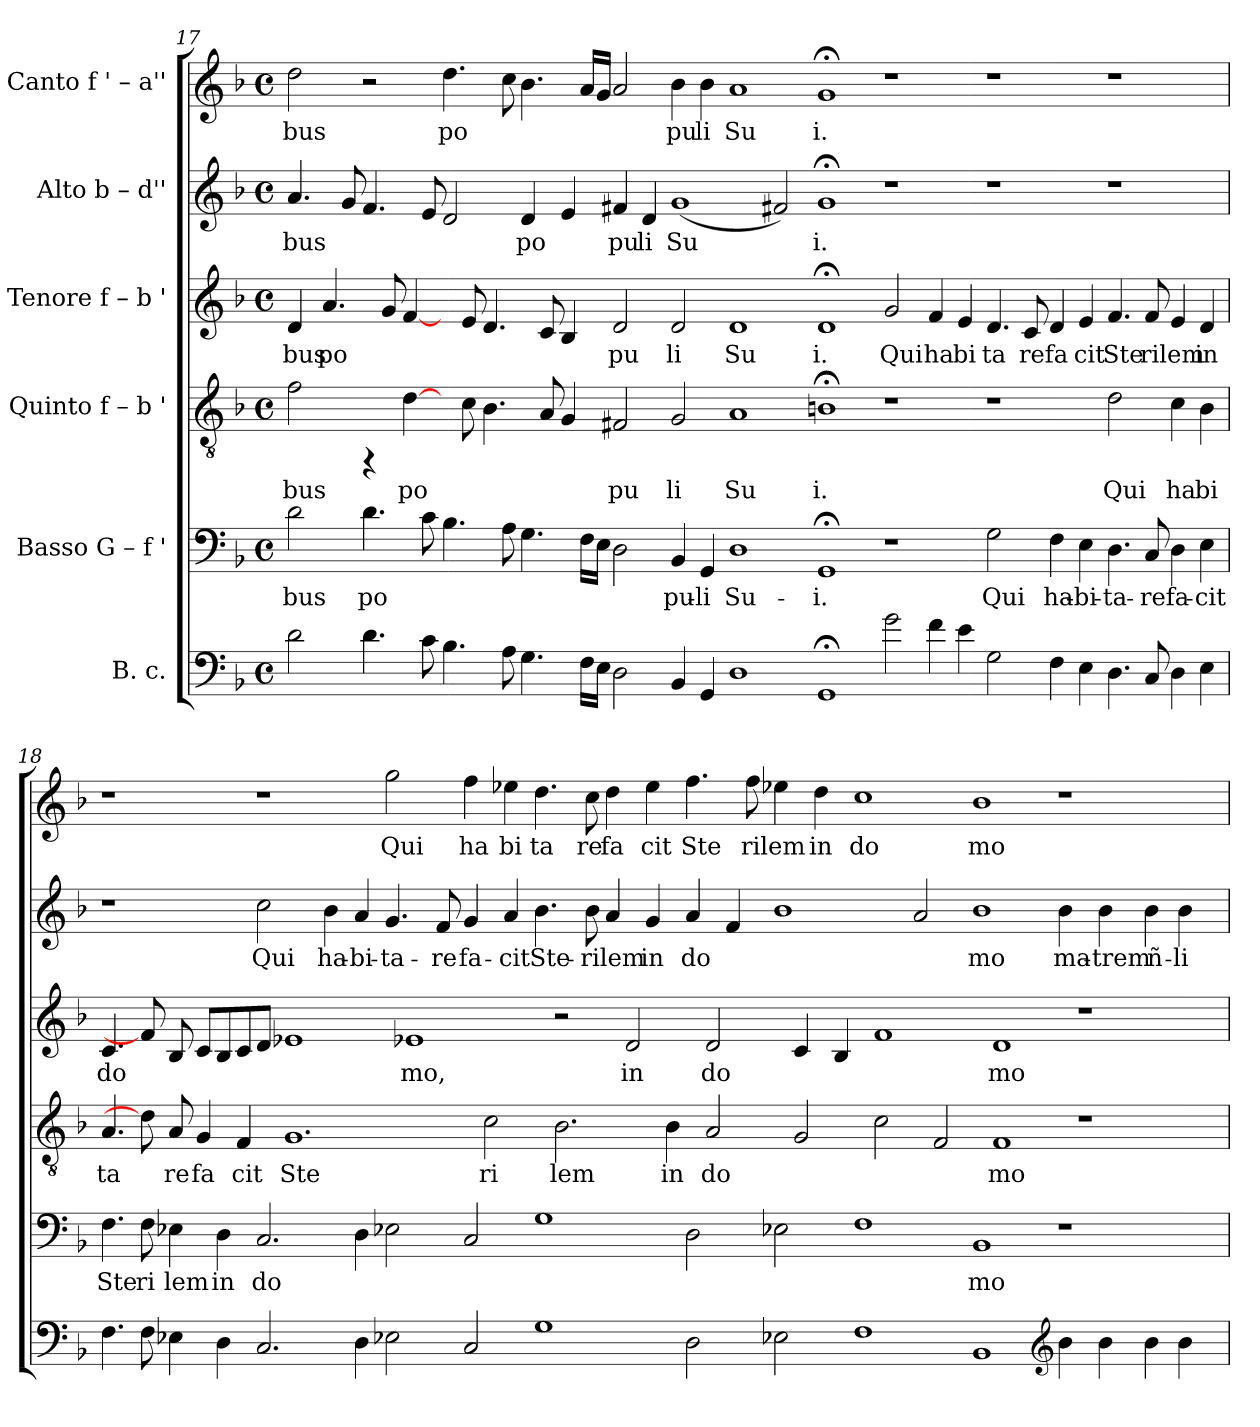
**kern	**kern	**text	**kern	**text	**kern	**text	**kern	**text	**kern	**text
*part6	*part5	*part5	*part4	*part4	*part3	*part3	*part2	*part2	*part1	*part1
*staff6	*staff5	*staff5	*staff4	*staff4	*staff3	*staff3	*staff2	*staff2	*staff1	*staff1
*I"B. c.	*I"Basso  G – f '	*	*I"Quinto  f – b '	*	*I"Tenore  f – b '	*	*I"Alto  b – d''	*	*I"Canto  f ' – a''	*
!!LO:PB:g=z
*clefF4	*clefF4	*	*clefGv2	*	*clefG2	*	*clefG2	*	*clefG2	*
*k[b-]	*k[b-]	*	*k[b-]	*	*k[b-]	*	*k[b-]	*	*k[b-]	*
*F:	*F:	*	*F:	*	*F:	*	*F:	*	*F:	*
*M4/4	*M4/4	*	*M4/4	*	*M4/4	*	*M4/4	*	*M4/4	*
*met(c)	*met(c)	*	*met(c)	*	*met(c)	*	*met(c)	*	*met(c)	*
=17	=17	=17	=17	=17	=17	=17	=17	=17	=17	=17
!	!	!LO:LY:b:cj	!	!LO:LY:b:cj	!	!LO:LY:b:cj	!	!LO:LY:b:cj	!	!LO:LY:b:cj
2d\	2d\	bus	2f\	bus	4d/	bus	4.a/	bus	2dd\	bus
!	!	!	!	!	!	!LO:LY:b:cj	!	!	!	!
.	.	.	.	.	4.a/	po	.	.	.	.
!	!	!	!	!	!	!	!	!LO:LY:b:cj	!	!
.	.	.	.	.	.	.	8g/	.	.	.
!	!	!LO:LY:b:cj	!	!	!	!	!	!LO:LY:b:cj	!	!
4.d\	4.d\	po-	4rFF	.	.	.	4.f/	.	2r	.
!	!	!	!	!	!	!LO:LY:b:cj	!	!	!	!
.	.	.	.	.	8g/	.	.	.	.	.
!	!	!	!	!LO:LY:b:cj	!	!LO:LY:b:cj	!	!	!	!
.	.	.	[4d\	po	[4f/	.	.	.	.	.
!	!	!LO:LY:b:cj	!	!	!	!	!	!LO:LY:b:cj	!	!
8c\	8c\	--	.	.	.	.	8e/	.	.	.
!	!	!LO:LY:b:cj	!	!	!	!	!	!LO:LY:b:cj	!	!LO:LY:b:cj
4.B-\	4.B-\	--	8ryy	.	8ryy	.	2d/	.	4.dd\	po
!	!	!	!	!LO:LY:b:cj	!	!LO:LY:b:cj	!	!	!	!
.	.	.	8c\	.	8e/	.	.	.	.	.
!	!	!	!	!LO:LY:b:cj	!	!LO:LY:b:cj	!	!	!	!
.	.	.	4.B-\	.	4.d/	.	.	.	.	.
!	!	!LO:LY:b:cj	!	!	!	!	!	!	!	!LO:LY:b:cj
8A\	8A\	--	.	.	.	.	.	.	8cc\	.
!	!	!LO:LY:b:cj	!	!	!	!	!	!LO:LY:b:cj	!	!LO:LY:b:cj
4.G\	4.G\	--	.	.	.	.	4d/	po	4.b-\	.
!	!	!	!	!LO:LY:b:cj	!	!LO:LY:b:cj	!	!	!	!
.	.	.	8A/	.	8c/	.	.	.	.	.
!	!	!	!	!LO:LY:b:cj	!	!LO:LY:b:cj	!	!LO:LY:b:cj	!	!
.	.	.	4G/	.	4B-/	.	4e/	.	.	.
!	!	!LO:LY:b:cj	!	!	!	!	!	!	!	!LO:LY:b:cj
16F\L	16F\L	--	.	.	.	.	.	.	16a/L	.
!	!	!LO:LY:b:cj	!	!	!	!	!	!	!	!LO:LY:b:cj
16E\J	16E\J	--	.	.	.	.	.	.	16g/J	.
!	!	!LO:LY:b:cj	!	!LO:LY:b:cj	!	!LO:LY:b:cj	!	!LO:LY:b:cj	!	!LO:LY:b:cj
2D\	2D\	--	2F#X/	pu	2d/	pu	4f#X/	pu	2a/	.
!	!	!	!	!	!	!	!	!LO:LY:b:cj	!	!
.	.	.	.	.	.	.	4d/	li	.	.
!	!	!LO:LY:b:cj	!	!LO:LY:b:cj	!	!LO:LY:b:cj	!	!LO:LY:b:cj	!	!LO:LY:b:cj
4BB-/	4BB-/	-pu-	2G/	li	2d/	li	(<1g	Su	4b-\	pu
!	!	!LO:LY:b:cj	!	!	!	!	!	!	!	!LO:LY:b:cj
4GG/	4GG/	-li	.	.	.	.	.	.	4b-\	li
!	!	!LO:LY:b:cj	!	!LO:LY:b:cj	!	!LO:LY:b:cj	!	!	!	!LO:LY:b:cj
1D	1D	Su-	1A	Su	1d	Su	.	.	1a	Su
!	!	!	!	!	!	!	!	!LO:LY:b:cj	!	!
.	.	.	.	.	.	.	2f#X/)	.	.	.
!	!	!LO:LY:b:cj	!	!LO:LY:b:cj	!	!LO:LY:b:cj	!	!LO:LY:b:cj	!	!LO:LY:b:cj
1GG;<	1GG;<	-i.	1Bn;<	i.	1d;<	i.	1g;<	i.	1g;<	i.
!	!	!	!	!	!	!LO:LY:b:cj	!	!	!	!
2g\	1r	.	1r	.	2g/	Qui	1r	.	1r	.
!	!	!	!	!	!	!LO:LY:b:cj	!	!	!	!
4f\	.	.	.	.	4f/	ha	.	.	.	.
!	!	!	!	!	!	!LO:LY:b:cj	!	!	!	!
4e\	.	.	.	.	4e/	bi	.	.	.	.
!	!	!LO:LY:b:cj	!	!	!	!LO:LY:b:cj	!	!	!	!
2G\	2G\	Qui	1r	.	4.d/	ta	1r	.	1r	.
!	!	!	!	!	!	!LO:LY:b:cj	!	!	!	!
.	.	.	.	.	8c/	re	.	.	.	.
!	!	!LO:LY:b:cj	!	!	!	!LO:LY:b:cj	!	!	!	!
4F\	4F\	ha-	.	.	4d/	fa	.	.	.	.
!	!	!LO:LY:b:cj	!	!	!	!LO:LY:b:cj	!	!	!	!
4E\	4E\	-bi-	.	.	4e/	cit	.	.	.	.
!	!	!LO:LY:b:cj	!	!LO:LY:b:cj	!	!LO:LY:b:cj	!	!	!	!
4.D\	4.D\	-ta-	2d\	Qui	4.f/	Ste	1r	.	1r	.
!	!	!LO:LY:b:cj	!	!	!	!LO:LY:b:cj	!	!	!	!
8C/	8C/	-re	.	.	8f/	rilem	.	.	.	.
!	!	!LO:LY:b:cj	!	!LO:LY:b:cj	!	!LO:LY:b:cj	!	!	!	!
4D\	4D\	fa-	4c\	ha	4e/	.	.	.	.	.
!	!	!LO:LY:b:cj	!	!LO:LY:b:cj	!	!LO:LY:b:cj	!	!	!	!
4E\	4E\	-cit	4B\	bi	4d/	in	.	.	.	.
!!LO:PB:g=z
=18	=18	=18	=18	=18	=18	=18	=18	=18	=18	=18
!	!	!LO:LY:b:cj	!	!LO:LY:b:cj	!	!LO:LY:b:cj	!	!	!	!
4.F\	4.F\	Ste	4.A/	ta	4.c/	do	1r	.	1r	.
!	!	!LO:LY:b:cj	!	!	!	!	!	!	!	!
8F\	8F\	ri	8d\]	.	8f/]	.	.	.	.	.
!	!	!LO:LY:b:cj	!	!LO:LY:b:cj	!	!LO:LY:b:cj	!	!	!	!
4E-X\	4E-X\	lem	8A/	re	8B-/	.	.	.	.	.
!	!	!	!	!LO:LY:b:cj	!	!LO:LY:b:cj	!	!	!	!
.	.	.	4G/	fa	8c/L	.	.	.	.	.
!	!	!LO:LY:b:cj	!	!	!	!LO:LY:b:cj	!	!	!	!
4D\	4D\	in	.	.	8B-/	.	.	.	.	.
!	!	!	!	!LO:LY:b:cj	!	!LO:LY:b:cj	!	!	!	!
.	.	.	4F/	cit	8c/	.	.	.	.	.
!	!	!LO:LY:b:cj	!	!	!	!LO:LY:b:cj	!	!LO:LY:b:cj	!	!
2.C/	2.C/	do	.	.	8d/J	.	2cc\	Qui	1r	.
!	!	!	!	!LO:LY:b:cj	!	!LO:LY:b:cj	!	!	!	!
.	.	.	1.G	Ste	1e-X	.	.	.	.	.
!	!	!	!	!	!	!	!	!LO:LY:b:cj	!	!
.	.	.	.	.	.	.	4b-\	ha-	.	.
!	!	!LO:LY:b:cj	!	!	!	!	!	!LO:LY:b:cj	!	!
4D\	4D\	.	.	.	.	.	4a/	-bi-	.	.
!	!	!LO:LY:b:cj	!	!	!	!	!	!LO:LY:b:cj	!	!LO:LY:b:cj
2E-X\	2E-X\	.	.	.	.	.	4.g/	-ta-	2gg\	Qui
!	!	!	!	!	!	!LO:LY:b:cj	!	!	!	!
.	.	.	.	.	1e-X	mo,	.	.	.	.
!	!	!	!	!	!	!	!	!LO:LY:b:cj	!	!
.	.	.	.	.	.	.	8f/	-re	.	.
!	!	!LO:LY:b:cj	!	!	!	!	!	!LO:LY:b:cj	!	!LO:LY:b:cj
2C/	2C/	.	.	.	.	.	4g/	fa-	4ff\	ha
!	!	!	!	!LO:LY:b:cj	!	!	!	!	!	!
.	.	.	2c\	ri	.	.	.	.	.	.
!	!	!	!	!	!	!	!	!LO:LY:b:cj	!	!LO:LY:b:cj
.	.	.	.	.	.	.	4a/	-cit	4ee-X\	bi
!	!	!LO:LY:b:cj	!	!	!	!	!	!LO:LY:b:cj	!	!LO:LY:b:cj
1G	1G	.	.	.	.	.	4.b-\	Ste-	4.dd\	ta
!	!	!	!	!LO:LY:b:cj	!	!	!	!	!	!
.	.	.	2.B-\	lem	2r	.	.	.	.	.
!	!	!	!	!	!	!	!	!LO:LY:b:cj	!	!LO:LY:b:cj
.	.	.	.	.	.	.	8b-\	-rilem	8cc\	re
!	!	!	!	!	!	!	!	!LO:LY:b:cj	!	!LO:LY:b:cj
.	.	.	.	.	.	.	4a/	.	4dd\	fa
!	!	!	!	!	!	!LO:LY:b:cj	!	!	!	!
.	.	.	.	.	2d/	in	.	.	.	.
!	!	!	!	!	!	!	!	!LO:LY:b:cj	!	!LO:LY:b:cj
.	.	.	.	.	.	.	4g/	in	4ee-\	cit
!	!	!	!	!LO:LY:b:cj	!	!	!	!	!	!
.	.	.	4B-\	in	.	.	.	.	.	.
!	!	!LO:LY:b:cj	!	!	!	!	!	!LO:LY:b:cj	!	!LO:LY:b:cj
2D\	2D\	.	.	.	.	.	4a/	do-	4.ff\	Ste
!	!	!	!	!LO:LY:b:cj	!	!LO:LY:b:cj	!	!	!	!
.	.	.	2A/	do	2d/	do	.	.	.	.
!	!	!	!	!	!	!	!	!LO:LY:b:cj	!	!
.	.	.	.	.	.	.	4f/	--	.	.
!	!	!	!	!	!	!	!	!	!	!LO:LY:b:cj
.	.	.	.	.	.	.	.	.	8ff\	rilem
!	!	!LO:LY:b:cj	!	!	!	!	!	!LO:LY:b:cj	!	!LO:LY:b:cj
2E-X\	2E-X\	.	.	.	.	.	1b-	--	4ee-X\	.
!	!	!	!	!LO:LY:b:cj	!	!LO:LY:b:cj	!	!	!	!
.	.	.	2G/	.	4c/	.	.	.	.	.
!	!	!	!	!	!	!	!	!	!	!LO:LY:b:cj
.	.	.	.	.	.	.	.	.	4dd\	in
!	!	!	!	!	!	!LO:LY:b:cj	!	!	!	!
.	.	.	.	.	4B-/	.	.	.	.	.
!	!	!LO:LY:b:cj	!	!	!	!	!	!	!	!LO:LY:b:cj
1F	1F	.	.	.	.	.	.	.	1cc	do
!	!	!	!	!LO:LY:b:cj	!	!LO:LY:b:cj	!	!	!	!
.	.	.	2c\	.	1f	.	.	.	.	.
!	!	!	!	!	!	!	!	!LO:LY:b:cj	!	!
.	.	.	.	.	.	.	2a/	--	.	.
!	!	!	!	!LO:LY:b:cj	!	!	!	!	!	!
.	.	.	2F/	.	.	.	.	.	.	.
!	!	!LO:LY:b:cj	!	!	!	!	!	!LO:LY:b:cj	!	!LO:LY:b:cj
1BB-	1BB-	mo	.	.	.	.	1b-	-mo	1b-	mo
!	!	!	!	!LO:LY:b:cj	!	!LO:LY:b:cj	!	!	!	!
.	.	.	1F	mo	1d	mo	.	.	.	.
*clefG2	*	*	*	*	*	*	*	*	*	*
!	!	!	!	!	!	!	!	!LO:LY:b:cj	!	!
4b-\	1r	.	.	.	.	.	4b-\	ma-	1r	.
.	.	.	1r	.	1r	.	.	.	.	.
!	!	!	!	!	!	!	!	!LO:LY:b:cj	!	!
4b-\	.	.	.	.	.	.	4b-\	-trem	.	.
!	!	!	!	!	!	!	!	!LO:LY:b:cj	!	!
4b-\	.	.	.	.	.	.	4b-\	ñ-	.	.
!	!	!	!	!	!	!	!	!LO:LY:b:cj	!	!
4b-\	.	.	.	.	.	.	4b-\	-li-	.	.
8ryy	8ryy	.	.	.	.	.	8ryy	.	8ryy	.
=	=	=	=	=	=	=	=	=	=	=
*-	*-	*-	*-	*-	*-	*-	*-	*-	*-	*-
